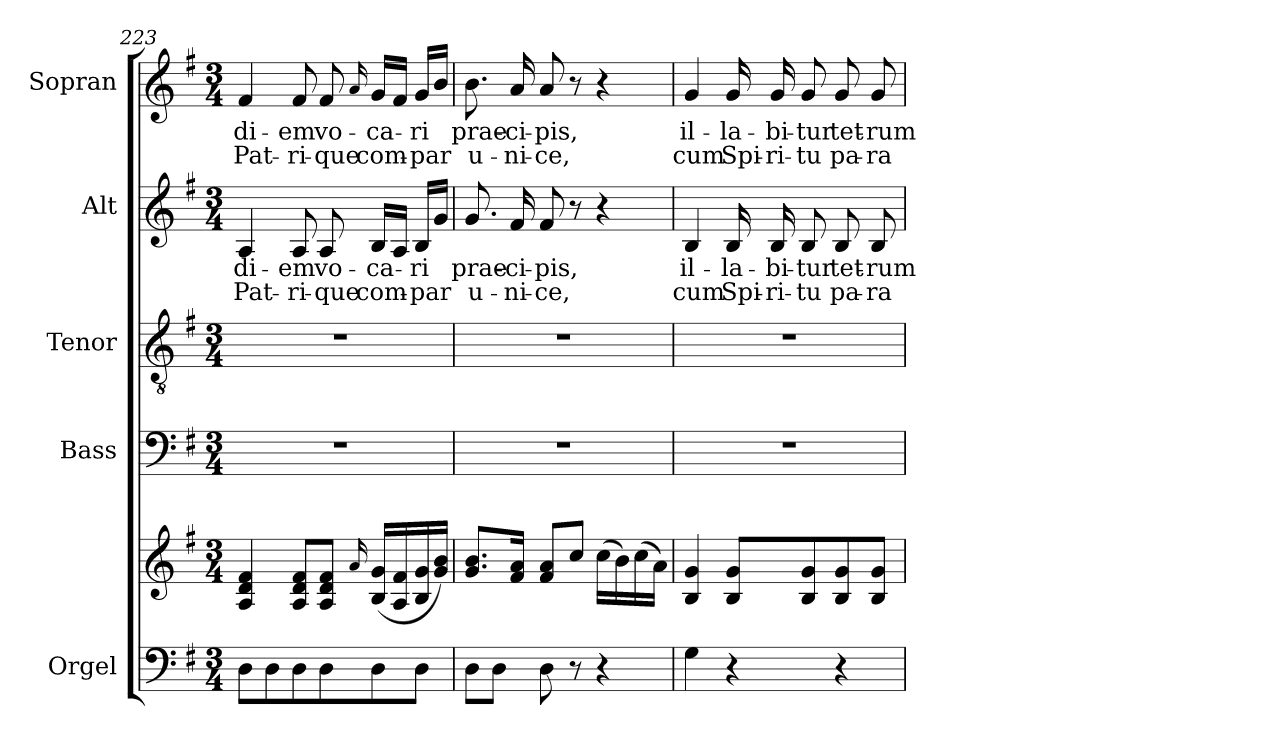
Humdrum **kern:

**kern	**kern	**kern	**kern	**kern	**text	**text	**kern	**text	**text
*part5	*part5	*part4	*part3	*part2	*part2	*part2	*part1	*part1	*part1
*staff6	*staff5	*staff4	*staff3	*staff2	*staff2	*staff2	*staff1	*staff1	*staff1
*I"Orgel	*	*I"Bass	*I"Tenor	*I"Alt	*	*	*I"Sopran	*	*
*I'Org.	*	*I'B.	*I'T.	*I'A.	*	*	*I'S.	*	*
!!LO:LB:g=z
*clefF4	*clefG2	*clefF4	*clefGv2	*clefG2	*	*	*clefG2	*	*
*k[f#]	*k[f#]	*k[f#]	*k[f#]	*k[f#]	*	*	*k[f#]	*	*
*G:	*G:	*G:	*G:	*G:	*	*	*G:	*	*
*M3/4	*M3/4	*M3/4	*M3/4	*M3/4	*	*	*M3/4	*	*
=223	=223	=223	=223	=223	=223	=223	=223	=223	=223
!	!	!	!	!	!LO:LY:b	!LO:LY:b	!	!LO:LY:b	!LO:LY:b
8D\L	4A/ 4d/ 4f#/	2.r	2.r	4A/	di-	Pat-	4f#/	di-	Pat-
8D\	.	.	.	.	.	.	.	.	.
!	!	!	!	!	!LO:LY:b	!LO:LY:b	!	!LO:LY:b	!LO:LY:b
8D\	8A/ 8d/ 8f#/L	.	.	8A/	-em	-ri-	8f#/	-em	-ri-
!	!	!	!	!	!LO:LY:b	!LO:LY:b	!	!LO:LY:b	!LO:LY:b
8D\	8A/ 8d/ 8f#/J	.	.	8A/	vo-	-que	8f#/	vo-	-que
.	16qqa/	.	.	.	.	.	16qqa/	.	.
!	!	!	!	!	!LO:LY:b	!LO:LY:b	!	!LO:LY:b	!LO:LY:b
8D\	(<16B/ 16g/LL	.	.	16B/LL	-ca-	com-	16g/LL	-ca-	com-
.	16A/ 16f#/	.	.	16A/JJ	.	.	16f#/JJ	.	.
!	!	!	!	!	!LO:LY:b	!LO:LY:b	!	!LO:LY:b	!LO:LY:b
8D\J	16B/ 16g/	.	.	16B/LL	-ri	-par	16g/LL	-ri	-par
.	16g/ 16b/JJ)	.	.	16g/JJ	.	.	16b/JJ	.	.
=224	=224	=224	=224	=224	=224	=224	=224	=224	=224
!	!	!	!	!	!LO:LY:b	!LO:LY:b	!	!LO:LY:b	!LO:LY:b
8D\L	8.g/ 8.b/L	2.r	2.r	8.g/	prae-	u-	8.b\	prae-	u-
8D\J	.	.	.	.	.	.	.	.	.
!	!	!	!	!	!LO:LY:b	!LO:LY:b	!	!LO:LY:b	!LO:LY:b
.	16f#/ 16a/Jk	.	.	16f#/	-ci-	-ni-	16a/	-ci-	-ni-
!	!	!	!	!	!LO:LY:b	!LO:LY:b	!	!LO:LY:b	!LO:LY:b
8D\	8f#/ 8a/L	.	.	8f#/	-pis,	-ce,	8a/	-pis,	-ce,
8r	8cc/J	.	.	8r	.	.	8r	.	.
4r	(>16cc\LL	.	.	4r	.	.	4r	.	.
.	16b\)	.	.	.	.	.	.	.	.
.	(>16cc\	.	.	.	.	.	.	.	.
.	16a\JJ)	.	.	.	.	.	.	.	.
=225	=225	=225	=225	=225	=225	=225	=225	=225	=225
!	!	!	!	!	!LO:LY:b	!LO:LY:b	!	!LO:LY:b	!LO:LY:b
4G\	4B/ 4g/	2.r	2.r	4B/	il-	cum	4g/	il-	cum
!	!	!	!	!	!LO:LY:b	!LO:LY:b	!	!LO:LY:b	!LO:LY:b
4r	8B/ 8g/L	.	.	16B/	-la-	Spi-	16g/	-la-	Spi-
!	!	!	!	!	!LO:LY:b	!LO:LY:b	!	!LO:LY:b	!LO:LY:b
.	.	.	.	16B/	-bi-	-ri-	16g/	-bi-	-ri-
!	!	!	!	!	!LO:LY:b	!LO:LY:b	!	!LO:LY:b	!LO:LY:b
.	8B/ 8g/	.	.	8B/	-tur	-tu	8g/	-tur	-tu
!	!	!	!	!	!LO:LY:b	!LO:LY:b	!	!LO:LY:b	!LO:LY:b
4r	8B/ 8g/	.	.	8B/	tet-	pa-	8g/	tet-	pa-
!	!	!	!	!	!LO:LY:b	!LO:LY:b	!	!LO:LY:b	!LO:LY:b
.	8B/ 8g/J	.	.	8B/	-rum	-ra-	8g/	-rum	-ra-
=	=	=	=	=	=	=	=	=	=
*-	*-	*-	*-	*-	*-	*-	*-	*-	*-
